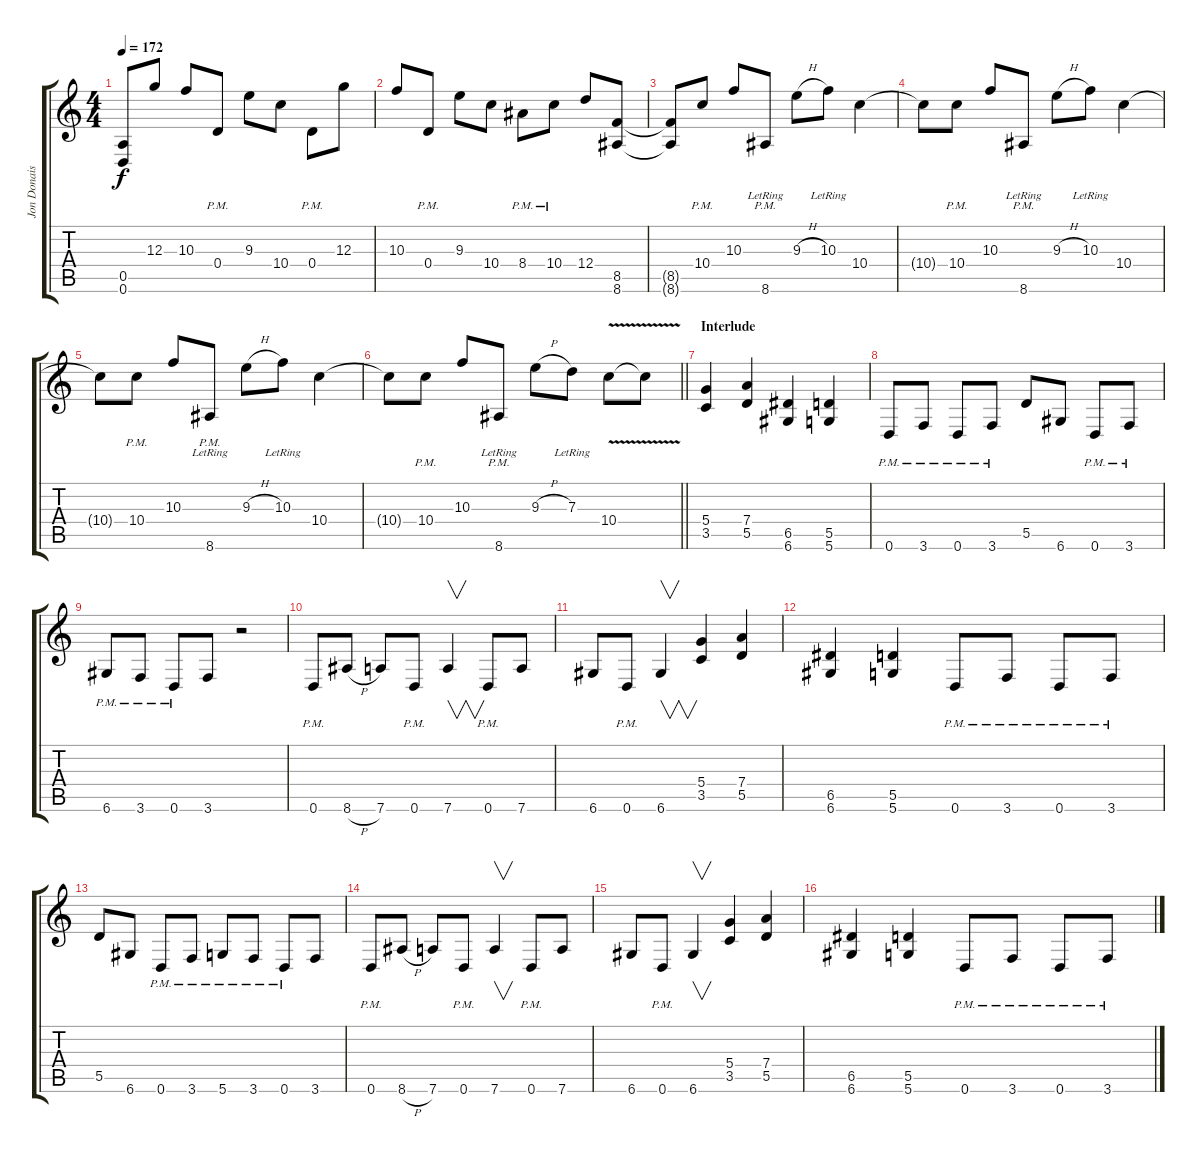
\track ("Jon Donais" "Jon Donais") {instrument distortionguitar}
\staff {score tabs}
\tuning (E4 B3 G3 D3 A2 D2) {hide}
\ts (4 4)
\tempo 172
\clef g2
\ks c
(0.5{t} 0.6{t}).8{dy f} 12.3.8 10.3.8 0.4{pm}.8 9.3.8 10.4.8 0.4{pm}.8 12.3.8 |
10.3.8 0.4{pm}.8 9.3.8 10.4.8 8.4{pm}.8 10.4{pm}.8 12.4.8 (8.5 8.6).8 |
(8.5{t} 8.6{t}).8 10.4{pm}.8 10.3.8 8.6{pm lr}.8 9.3{h}.8 10.3{lr}.8 10.4.4 |
10.4{t}.8 10.4{pm}.8 10.3.8 8.6{pm lr}.8 9.3{h}.8 10.3{lr}.8 10.4.4 |
10.4{t}.8 10.4{pm}.8 10.3.8 8.6{pm lr}.8 9.3{h}.8 10.3{lr}.8 10.4.4 |
\barLineRight lightlight
10.4{t}.8 10.4{pm}.8 10.3.8 8.6{pm lr}.8 9.3{h}.8 7.3{lr}.8 10.4{v}.8 10.4{t}.8 |
\section ("" "Interlude")
(5.4 3.5).4 (7.4 5.5).4 (6.5 6.6).4 (5.5 5.6).4 |
0.6{pm}.8 3.6{pm}.8 0.6{pm}.8 3.6{pm}.8 5.5.8 6.6.8 0.6{pm}.8 3.6{pm}.8 |
6.6{pm}.8 3.6{pm}.8 0.6{pm}.8 3.6.8 r.2 |
0.6{pm}.8 8.6{h}.8 7.6.8 0.6{pm}.8 7.6.4{v} 0.6{pm}.8 7.6.8 |
6.6.8 0.6{pm}.8 6.6.4{v} (5.4 3.5).4 (7.4 5.5).4 |
(6.5 6.6).4 (5.5 5.6).4 0.6{pm}.8 3.6{pm}.8 0.6{pm}.8 3.6{pm}.8 |
5.5.8 6.6.8 0.6{pm}.8 3.6{pm}.8 5.6{pm}.8 3.6{pm}.8 0.6{pm}.8 3.6.8 |
0.6{pm}.8 8.6{h}.8 7.6.8 0.6{pm}.8 7.6.4{v} 0.6{pm}.8 7.6.8 |
6.6.8 0.6{pm}.8 6.6.4{v} (5.4 3.5).4 (7.4 5.5).4 |
(6.5 6.6).4 (5.5 5.6).4 0.6{pm}.8 3.6{pm}.8 0.6{pm}.8 3.6{pm}.8
